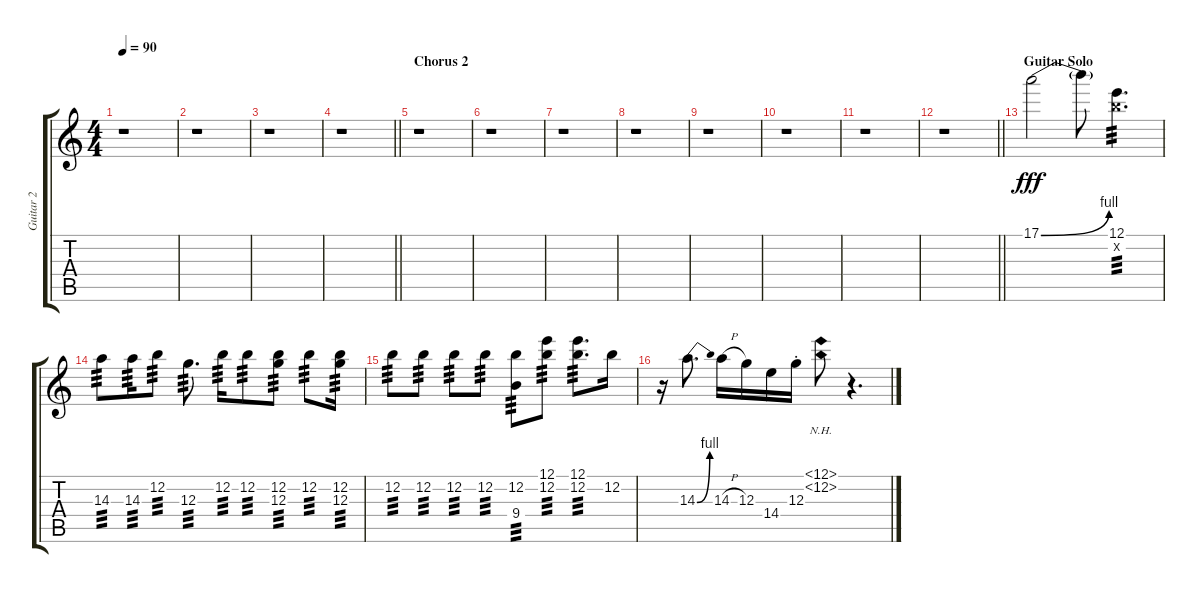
\track ("Guitar 2" "Guitar 2") {instrument overdrivenguitar}
\staff {score tabs}
\tuning (E4 B3 G3 D3 A2 E2) {hide}
\ts (4 4)
\tempo 90
\clef g2
\ks c
r.1{dy mp} |
r.1 |
r.1 |
\barLineRight lightlight
r.1 |
\section ("" "Chorus 2")
r.1 |
r.1 |
r.1 |
r.1 |
r.1 |
r.1 |
r.1 |
\barLineRight lightlight
r.1 |
\section ("" "Guitar Solo")
17.1{be (bend 0 0 60 4)}.2{dy fff} 17.1{t}.8 (12.1 12.2{x}).4{d tp 3} |
14.3.8{tp 3} 14.3.16{tp 3} 12.2.8{tp 3} 12.3.8{d tp 3} 12.2.16{tp 3} 12.2.8{tp 3} (12.2 12.3).8{tp 3} 12.2.8{tp 3} (12.2 12.3).16{tp 3} |
12.2.8{tp 3} 12.2.8{tp 3} 12.2.8{tp 3} 12.2.8{tp 3} (12.2 9.4).8{tp 3} (12.1 12.2).8{tp 3} (12.1 12.2).8{d tp 3} 12.2.16 |
r.16 14.3{be (bend 0 0 60 4)}.8{d} 14.3{h}.16 12.3.16 14.4.16 12.3{st}.16 (12.1{nh} 12.2{nh}).8 r.4{d}
